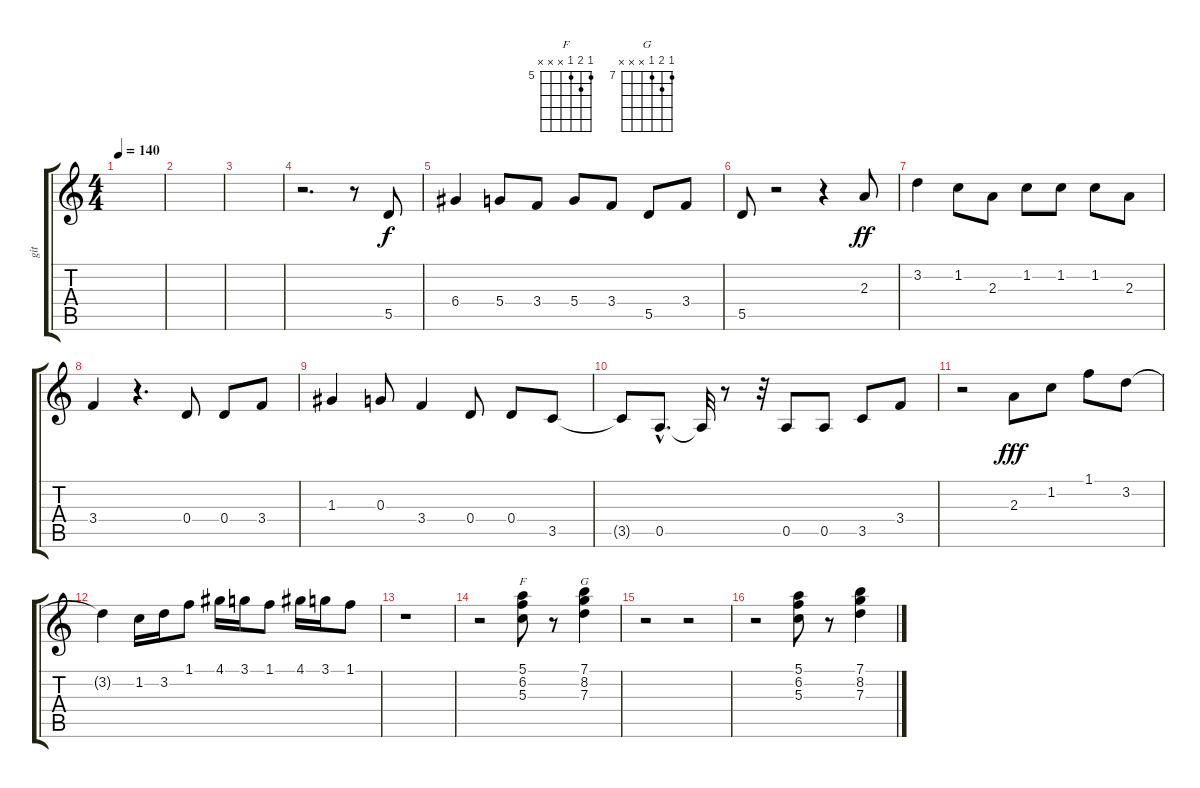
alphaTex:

\track ("git" "git") {instrument distortionguitar}
\staff {score tabs}
\tuning (E4 B3 G3 D3 A2 E2) {hide}
\chord ("F" 5 6 5 x x x) {firstfret 5}
\chord ("G" 7 8 7 x x x) {firstfret 7}
\ts (4 4)
\tempo 140
\clef g2
\ks c
|
|
|
r.2{d} r.8 5.5.8 |
6.4.4 5.4.8 3.4.8 5.4.8 3.4.8 5.5.8 3.4.8 |
5.5.8 r.2 r.4 2.3.8{dy ff} |
3.2.4 1.2.8 2.3.8 1.2.8 1.2.8 1.2.8 2.3.8 |
3.4.4 r.4{d} 0.4.8 0.4.8 3.4.8 |
1.3.4 0.3.8 3.4.4 0.4.8 0.4.8 3.5.8 |
3.5{t}.8 0.5{hac}.8{d} 0.5{t}.32 r.8 r.32 0.5.8 0.5.8 3.5.8 3.4.8 |
r.2 2.3.8{dy fff} 1.2.8 1.1.8 3.2.8 |
3.2{t}.4 1.2.16 3.2.16 1.1.8 4.1.16 3.1.16 1.1.8 4.1.16 3.1.16 1.1.8 |
r.1 |
r.2 (5.1 6.2 5.3).8{ch "F"} r.8 (7.1 8.2 7.3).4{ch "G"} |
r.2 r.2 |
r.2 (5.1 6.2 5.3).8 r.8 (7.1 8.2 7.3).4
